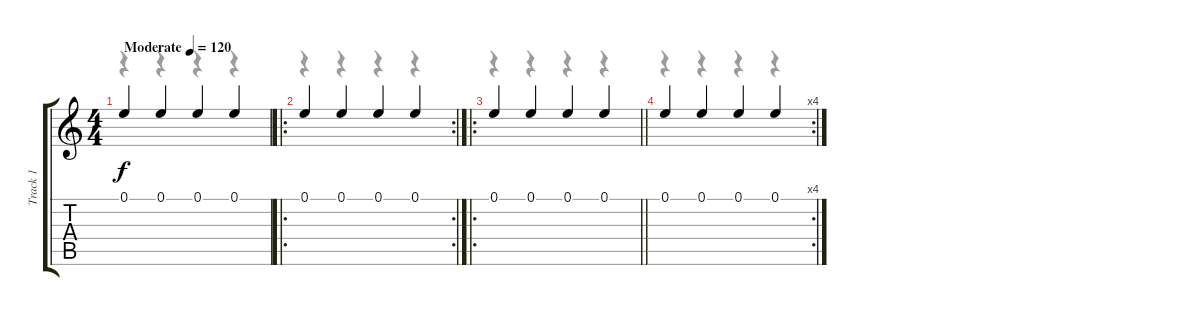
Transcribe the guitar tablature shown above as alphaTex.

\track ("Track 1" "Track 1") {instrument acousticguitarsteel}
\staff {score tabs}
\tuning (E4 B3 G3 D3 A2 E2) {hide}
\voice
\ts (4 4)
\tempo (120 "Moderate")
\clef g2
\ks c
0.1.4{dy f instrument acousticguitarsteel} 0.1.4 0.1.4 0.1.4 |
\ro
\rc 2
0.1.4 0.1.4 0.1.4 0.1.4 |
\ro
\barLineRight lightlight
0.1.4 0.1.4 0.1.4 0.1.4 |
\rc 4
0.1.4 0.1.4 0.1.4 0.1.4
\voice
\clef g2
\ottava regular
\simile none
\ks c
r.4{dy f} r.4 r.4 r.4 |
r.4 r.4 r.4 r.4 |
\barLineRight lightlight
r.4 r.4 r.4 r.4 |
r.4 r.4 r.4 r.4
